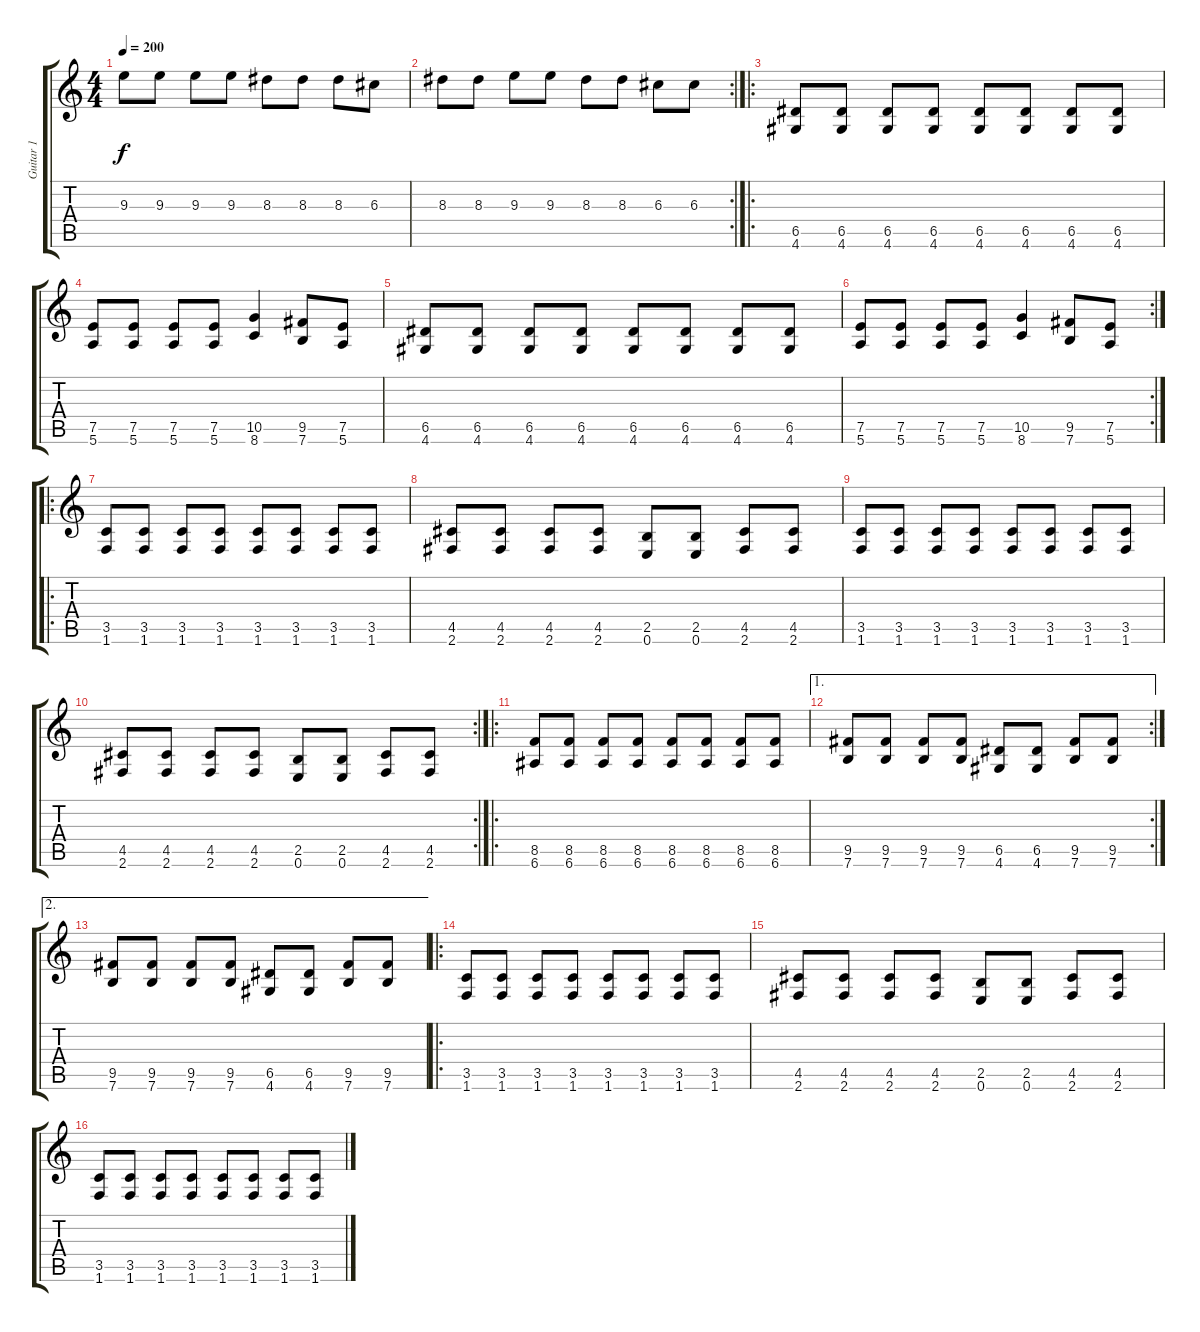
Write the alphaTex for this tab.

\track ("Guitar 1" "Guitar 1") {instrument overdrivenguitar}
\staff {score tabs}
\tuning (E4 B3 G3 D3 A2 E2) {hide}
\ts (4 4)
\tempo 200
\clef g2
\ks c
9.3.8{dy f} 9.3.8 9.3.8 9.3.8 8.3.8 8.3.8 8.3.8 6.3.8 |
\rc 2
8.3.8 8.3.8 9.3.8 9.3.8 8.3.8 8.3.8 6.3.8 6.3.8 |
\ro
(6.5 4.6).8 (6.5 4.6).8 (6.5 4.6).8 (6.5 4.6).8 (6.5 4.6).8 (6.5 4.6).8 (6.5 4.6).8 (6.5 4.6).8 |
(7.5 5.6).8 (7.5 5.6).8 (7.5 5.6).8 (7.5 5.6).8 (10.5 8.6).4 (9.5 7.6).8 (7.5 5.6).8 |
(6.5 4.6).8 (6.5 4.6).8 (6.5 4.6).8 (6.5 4.6).8 (6.5 4.6).8 (6.5 4.6).8 (6.5 4.6).8 (6.5 4.6).8 |
\rc 2
(7.5 5.6).8 (7.5 5.6).8 (7.5 5.6).8 (7.5 5.6).8 (10.5 8.6).4 (9.5 7.6).8 (7.5 5.6).8 |
\ro
(3.5 1.6).8 (3.5 1.6).8 (3.5 1.6).8 (3.5 1.6).8 (3.5 1.6).8 (3.5 1.6).8 (3.5 1.6).8 (3.5 1.6).8 |
(4.5 2.6).8 (4.5 2.6).8 (4.5 2.6).8 (4.5 2.6).8 (2.5 0.6).8 (2.5 0.6).8 (4.5 2.6).8 (4.5 2.6).8 |
(3.5 1.6).8 (3.5 1.6).8 (3.5 1.6).8 (3.5 1.6).8 (3.5 1.6).8 (3.5 1.6).8 (3.5 1.6).8 (3.5 1.6).8 |
\rc 2
(4.5 2.6).8 (4.5 2.6).8 (4.5 2.6).8 (4.5 2.6).8 (2.5 0.6).8 (2.5 0.6).8 (4.5 2.6).8 (4.5 2.6).8 |
\ro
(8.5 6.6).8 (8.5 6.6).8 (8.5 6.6).8 (8.5 6.6).8 (8.5 6.6).8 (8.5 6.6).8 (8.5 6.6).8 (8.5 6.6).8 |
\ae 1
\rc 2
(9.5 7.6).8 (9.5 7.6).8 (9.5 7.6).8 (9.5 7.6).8 (6.5 4.6).8 (6.5 4.6).8 (9.5 7.6).8 (9.5 7.6).8 |
\ae 2
(9.5 7.6).8 (9.5 7.6).8 (9.5 7.6).8 (9.5 7.6).8 (6.5 4.6).8 (6.5 4.6).8 (9.5 7.6).8 (9.5 7.6).8 |
\ro
(3.5 1.6).8 (3.5 1.6).8 (3.5 1.6).8 (3.5 1.6).8 (3.5 1.6).8 (3.5 1.6).8 (3.5 1.6).8 (3.5 1.6).8 |
(4.5 2.6).8 (4.5 2.6).8 (4.5 2.6).8 (4.5 2.6).8 (2.5 0.6).8 (2.5 0.6).8 (4.5 2.6).8 (4.5 2.6).8 |
(3.5 1.6).8 (3.5 1.6).8 (3.5 1.6).8 (3.5 1.6).8 (3.5 1.6).8 (3.5 1.6).8 (3.5 1.6).8 (3.5 1.6).8
